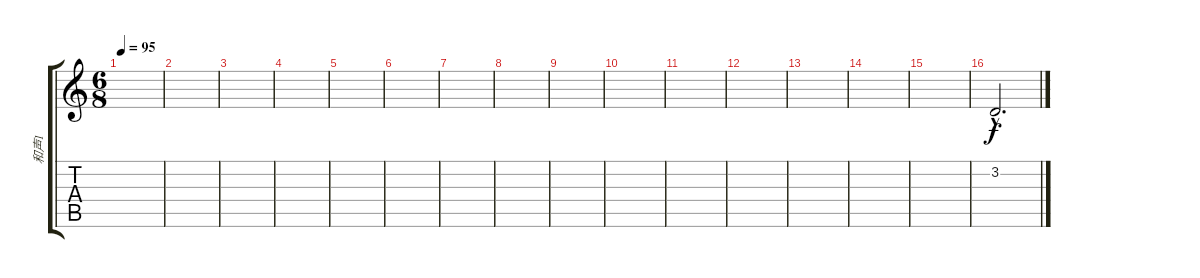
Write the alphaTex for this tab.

\track ("和声1" "和声1") {instrument stringensemble1}
\staff {score tabs}
\tuning (E4 B3 G3 D3 A2 E2) {hide}
\ts (6 8)
\tempo 95
\clef g2
\ks c
|
|
|
|
|
|
|
|
|
|
|
|
|
|
|
3.2{hac}.2{d}
